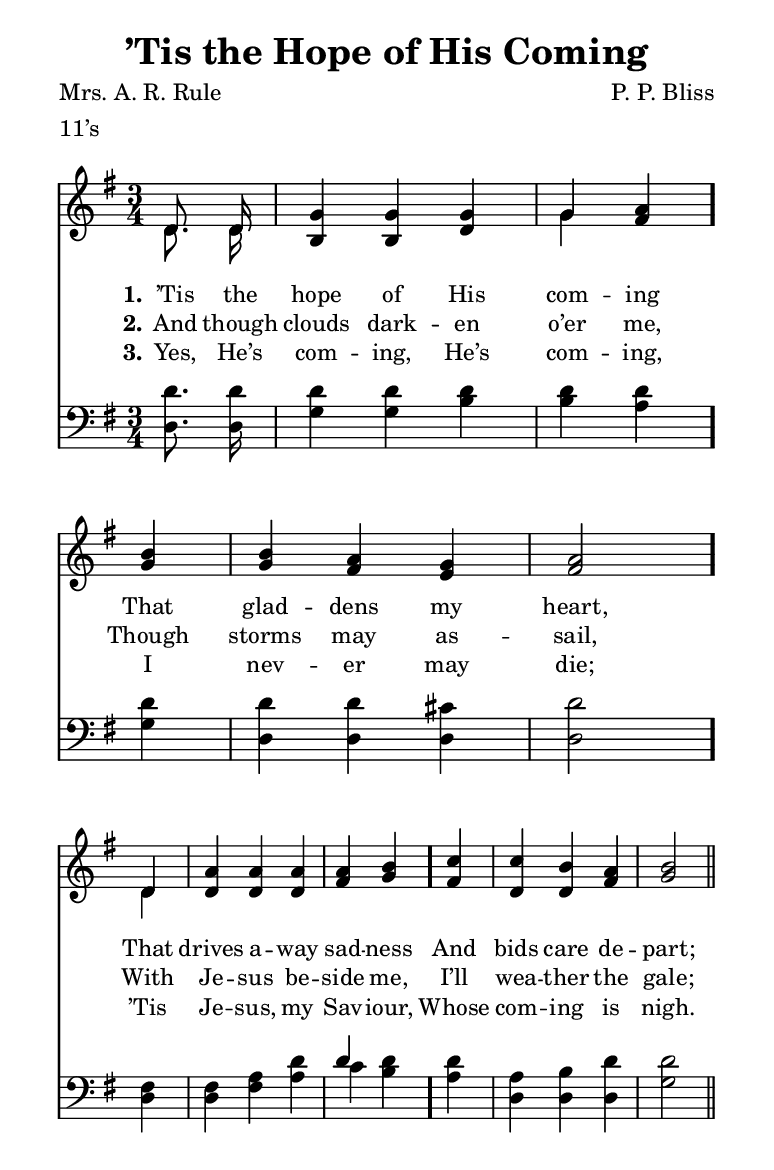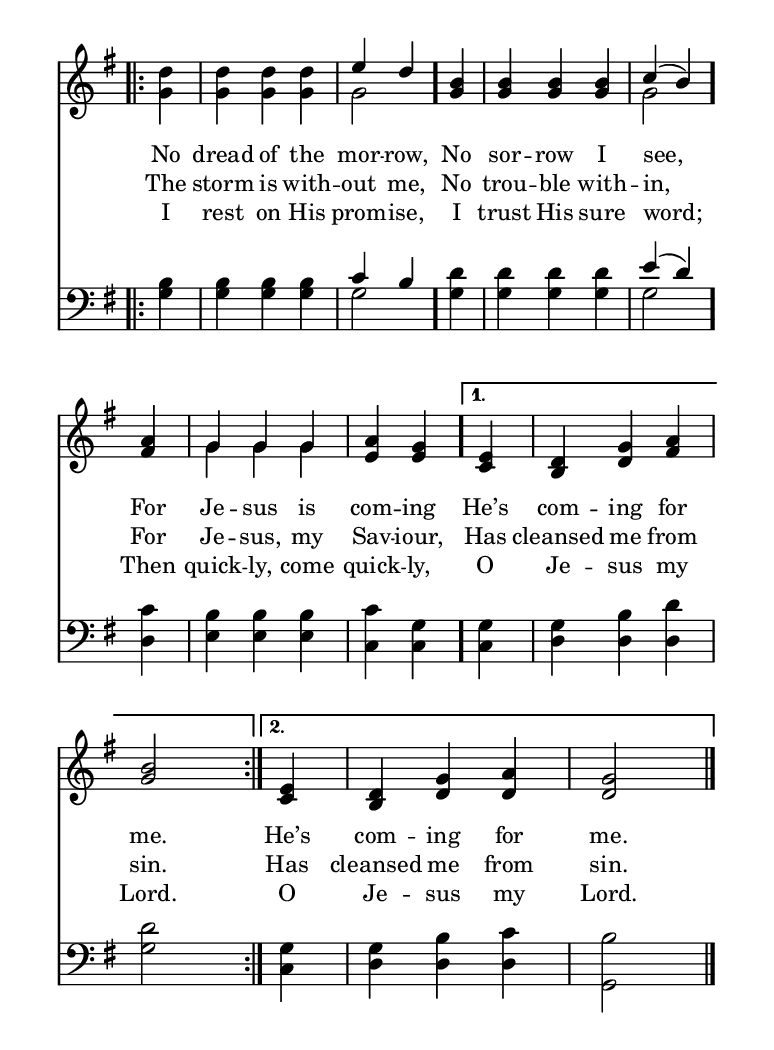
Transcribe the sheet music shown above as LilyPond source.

\include "common/global.ily"
\paper {
  \include "common/paper.ily"
  indent = #0
}

\header{
  hymnnumber = "200"
  title = "’Tis the Hope of His Coming"
  tunename = "Hallelujah! ’Tis Done"
  meter = "11’s"
  poet = "Mrs. A. R. Rule"
  composer = "P. P. Bliss"
  %copyright = ""
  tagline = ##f
}

% for fermata in MIDI
ta = { \tempo 4=80 }
tb = { \tempo 4=40 }

global = {
  \include "common/overrides.ily"
  \override Staff.TimeSignature.style = #'numbered
  \time 3/4
  \override Score.MetronomeMark.transparent = ##t % hide all fermata changes too
  \ta
  \key g \major
  \partial 4
  \autoBeamOff
}

notesSoprano = {
\global
\relative c' {

d8. d16 | g4 g g | g a b | b a g | a2
d,4 | a' a a | a b c | c b a | b2
\repeat volta 2 { d4 | d d d | e d b | b b b | c( b) a
                  g g g | a g }
\alternative {
  { e4 | d g a | b2 }
  { e,4 | d4 g a | g2 }
}


  \bar "|."

}
}

notesAlto = {
\global
\relative e' {

d8. d16 | b4 b d | g fis g | g fis e | fis2
d4 | d d d | fis g fis | d d fis | g2
\repeat volta 2 { g4 | g g g | g2 g4 | g g g | g2 fis4 |
                  g g g | e e }
\alternative {
  { c4 | b d fis | g2 }
  { c,4 | b d d | d2 }
}


}
}

notesTenor = {
\global
\relative a {

d8. d16 | d4 d d | d d d | d d cis | d2
fis,4 | fis a d | d d d | a b d | d2
\repeat volta 2 { b4 | b b b | c b d | d d d | e( d) c
                  b b b | c g }
\alternative {
  { g4 | g b d | d2 }
  { g,4 | g4 b c | b2 }
}

}
}

notesBass = {
\global
\relative f {

d8. d16 | g4 g b | b a g | d d d | d2
d4 | d fis a | c b a | d, d d | g2
\repeat volta 2 { g4 | g g g | g2 g4 | g g g | g2 d4
                  e e e | c c }
\alternative {
  { c4 | d d d | g2 }
  { c,4 | d d d | g,2 }
}

}
}

wordsA = \lyricmode {
\set stanza = "1."

’Tis the hope of His com -- ing \bar "."
That glad -- dens my heart, \bar "." \break
That drives a -- way sad -- ness \bar "."
And bids care de -- part; \break \bar ".|:-||"
No dread of the mor -- row, \bar "."
No sor -- row I see, \bar "." \break
For Je -- sus is com -- ing \bar "."
He’s com -- ing for me.
%{HIDE>%} He’s com -- ing for me. %{<HIDE%}

}

wordsB = \lyricmode {
\set stanza = "2."

And though clouds dark -- en o’er me,
Though storms may as -- sail,
With Je -- sus be -- side me,
I’ll wea -- ther the gale;
The storm is with -- out me,
No trou -- ble with -- in,
For Je -- sus, my Sav -- iour,
Has cleansed me from sin.
%{HIDE>%} Has cleansed me from sin. %{<HIDE%}

}

wordsC = \lyricmode {
\set stanza = "3."

Yes, He’s com -- ing, He’s com -- ing,
I nev -- er may die;
’Tis Je -- sus, my Sav -- iour,
Whose com -- ing is nigh.
I rest on His prom -- ise,
I trust His sure word;
Then quick -- ly, come quick -- ly,
O Je -- sus my Lord.
%{HIDE>%} O Je -- sus my Lord. %{<HIDE%}

}

music = \context ChoirStaff <<
    \context Staff = upper <<
      \set Staff.autoBeaming = ##f
      \set ChoirStaff.systemStartDelimiter = #'SystemStartBar
      \set ChoirStaff.printPartCombineTexts = ##f
      \partcombine #'(2 . 9) \notesSoprano \notesAlto
      \context NullVoice = sopranos { \voiceOne << \notesSoprano >> }
      \context NullVoice = altos { \voiceTwo << \notesAlto >> }
      \context Lyrics = one   \lyricsto sopranos \wordsA
      \context Lyrics = two   \lyricsto sopranos \wordsB
      \context Lyrics = three \lyricsto sopranos \wordsC
    >>
    \context Staff = men <<
      \set Staff.autoBeaming = ##f
      \clef bass
      \set ChoirStaff.printPartCombineTexts = ##f
      \partcombine #'(2 . 9) \notesTenor \notesBass
      \context NullVoice = tenors { \voiceOne << \notesTenor >> }
      \context NullVoice = basses { \voiceTwo << \notesBass >> }
    >>
  >>

\score {
  \music
  \layout {
    \include "common/layout.ily"
  }
}

\score {
  \unfoldRepeats \music
  \midi{
    \include "common/midi.ily"
  }
}

\version "2.19.49"  % necessary for upgrading to future LilyPond versions.

% vi:set et ts=2 sw=2 ai nocindent syntax=lilypond:
